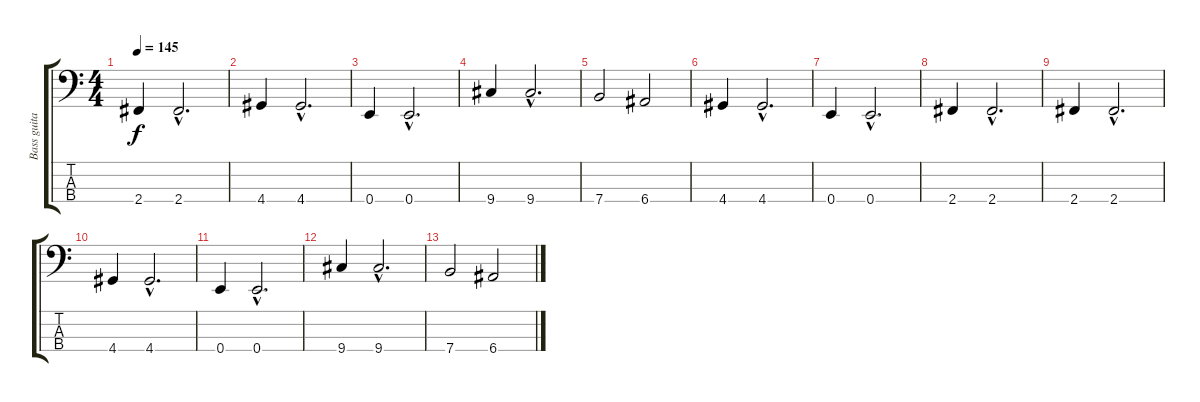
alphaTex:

\track ("Bass guitar" "Bass guita") {instrument electricbasspick}
\staff {score tabs}
\tuning (G2 D2 A1 E1) {hide}
\ts (4 4)
\tempo 145
\clef f4
\ks c
2.4.4{dy f} 2.4{hac}.2{d} |
4.4.4 4.4{hac}.2{d} |
0.4.4 0.4{hac}.2{d} |
9.4.4 9.4{hac}.2{d} |
7.4.2 6.4.2 |
4.4.4 4.4{hac}.2{d} |
0.4.4 0.4{hac}.2{d} |
2.4.4 2.4{hac}.2{d} |
2.4.4 2.4{hac}.2{d} |
4.4.4 4.4{hac}.2{d} |
0.4.4 0.4{hac}.2{d} |
9.4.4 9.4{hac}.2{d} |
7.4.2 6.4.2
